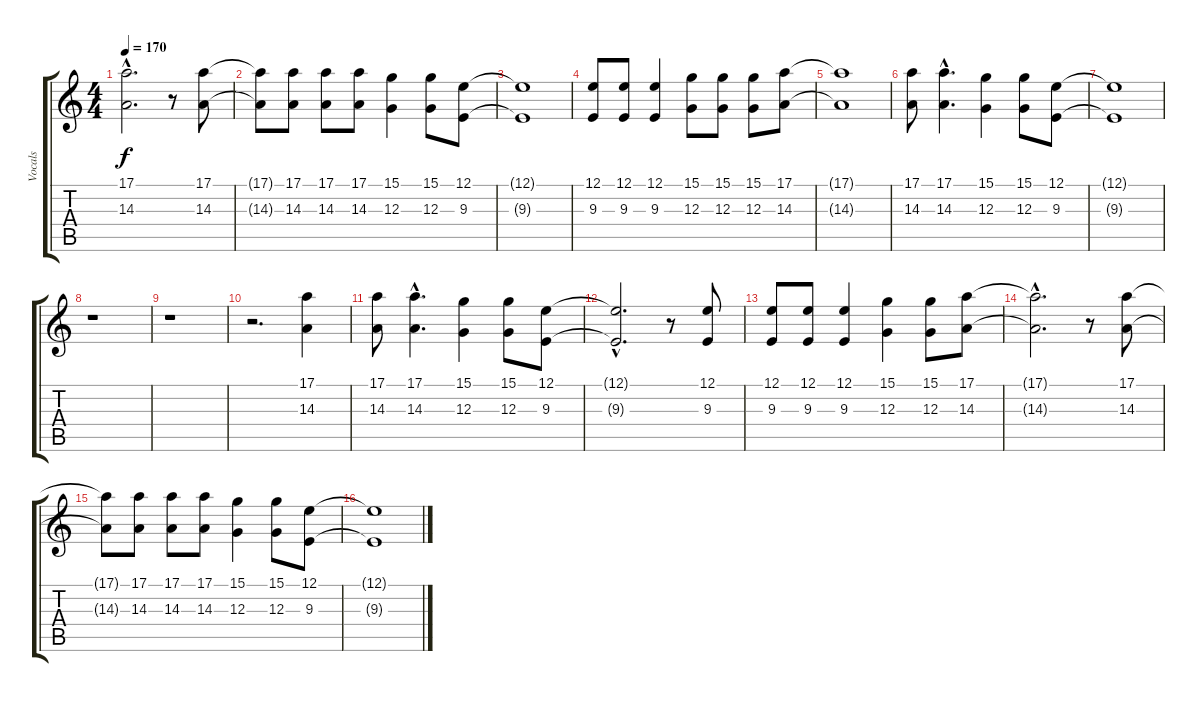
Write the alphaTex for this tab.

\track ("Vocals" "Vocals") {instrument rockorgan}
\staff {score tabs}
\tuning (E4 B3 G3 D3 A2 E2) {hide}
\ts (4 4)
\tempo 170
\clef g2
\ks c
(17.1{hac t} 14.3{hac t}).2{d dy f} r.8 (17.1 14.3).8 |
(17.1{t} 14.3{t}).8 (17.1 14.3).8 (17.1 14.3).8 (17.1 14.3).8 (15.1 12.3).4 (15.1 12.3).8 (12.1 9.3).8 |
(12.1{t} 9.3{t}).1 |
(12.1 9.3).8 (12.1 9.3).8 (12.1 9.3).4 (15.1 12.3).8 (15.1 12.3).8 (15.1 12.3).8 (17.1 14.3).8 |
(17.1{t} 14.3{t}).1 |
(17.1 14.3).8 (17.1{hac} 14.3{hac}).4{d} (15.1 12.3).4 (15.1 12.3).8 (12.1 9.3).8 |
(12.1{t} 9.3{t}).1 |
r.1 |
r.1 |
r.2{d} (17.1 14.3).4 |
(17.1 14.3).8 (17.1{hac} 14.3{hac}).4{d} (15.1 12.3).4 (15.1 12.3).8 (12.1 9.3).8 |
(12.1{hac t} 9.3{hac t}).2{d} r.8 (12.1 9.3).8 |
(12.1 9.3).8 (12.1 9.3).8 (12.1 9.3).4 (15.1 12.3).4 (15.1 12.3).8 (17.1 14.3).8 |
(17.1{hac t} 14.3{hac t}).2{d} r.8 (17.1 14.3).8 |
(17.1{t} 14.3{t}).8 (17.1 14.3).8 (17.1 14.3).8 (17.1 14.3).8 (15.1 12.3).4 (15.1 12.3).8 (12.1 9.3).8 |
(12.1{t} 9.3{t}).1
